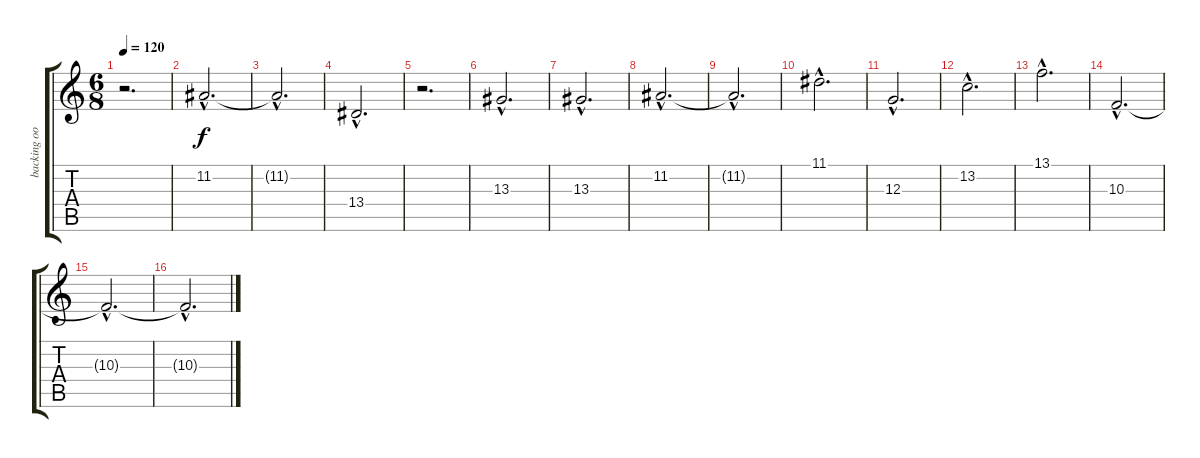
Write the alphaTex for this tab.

\track ("backing oohs" "backing oo") {instrument choiraahs}
\staff {score tabs}
\tuning (E4 B3 G3 D3 A2 E2) {hide}
\ts (6 8)
\tempo 120
\clef g2
\ks c
r.2{d dy f} |
11.2{hac}.2{d} |
11.2{hac t}.2{d} |
13.4{hac}.2{d} |
r.2{d} |
13.3{hac}.2{d} |
13.3{hac}.2{d} |
11.2{hac}.2{d} |
11.2{hac t}.2{d} |
11.1{hac}.2{d} |
12.3{hac}.2{d} |
13.2{hac}.2{d} |
13.1{hac}.2{d} |
10.3{hac}.2{d} |
10.3{hac t}.2{d} |
10.3{hac t}.2{d}
